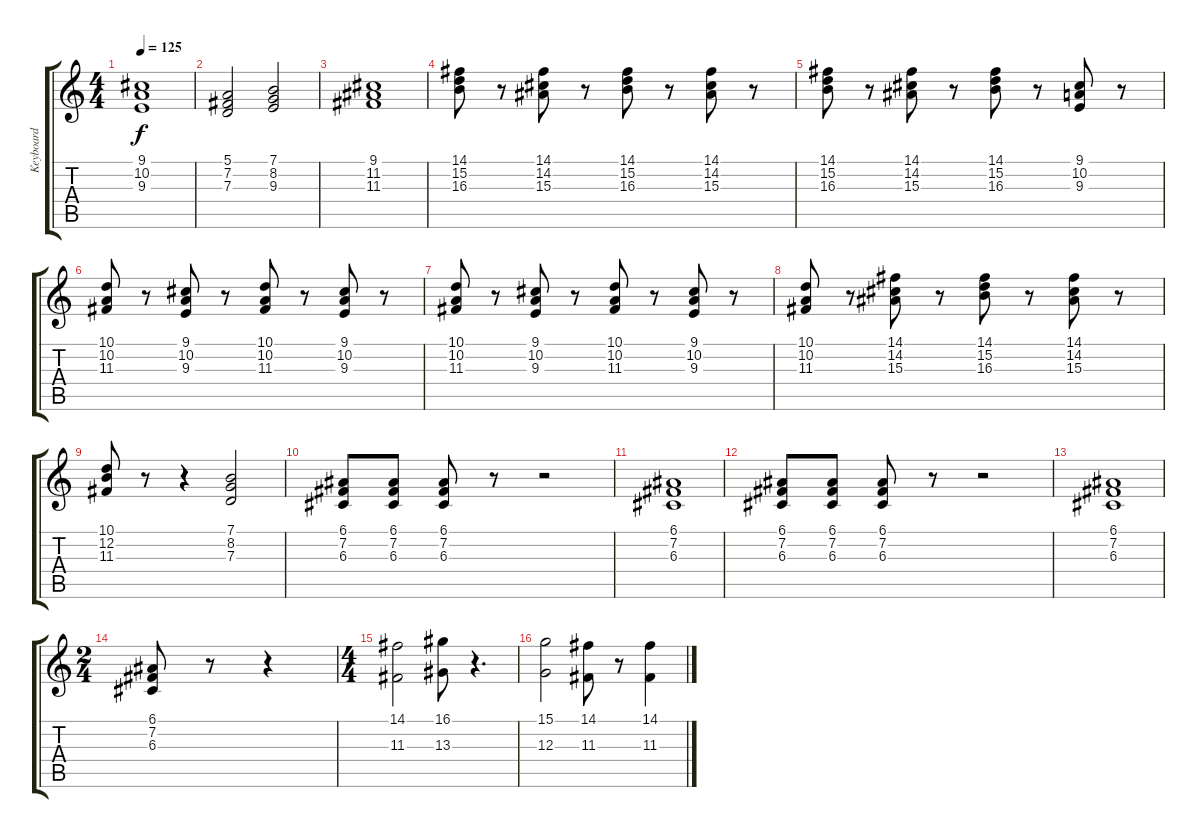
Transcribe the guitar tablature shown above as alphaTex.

\track ("Keyboard" "Keyboard") {instrument stringensemble1}
\staff {score tabs}
\tuning (E4 B3 G3 D3 A2 E2) {hide}
\ts (4 4)
\tempo 125
\clef g2
\ks c
(9.1 10.2 9.3).1{dy f} |
(5.1 7.2 7.3).2 (7.1 8.2 9.3).2 |
(9.1 11.2 11.3).1 |
(14.1 15.2 16.3).8 r.8 (14.1 14.2 15.3).8 r.8 (14.1 15.2 16.3).8 r.8 (14.1 14.2 15.3).8 r.8 |
(14.1 15.2 16.3).8 r.8 (14.1 14.2 15.3).8 r.8 (14.1 15.2 16.3).8 r.8 (9.1 10.2 9.3).8 r.8 |
(10.1 10.2 11.3).8 r.8 (9.1 10.2 9.3).8 r.8 (10.1 10.2 11.3).8 r.8 (9.1 10.2 9.3).8 r.8 |
(10.1 10.2 11.3).8 r.8 (9.1 10.2 9.3).8 r.8 (10.1 10.2 11.3).8 r.8 (9.1 10.2 9.3).8 r.8 |
(10.1 10.2 11.3).8 r.8 (14.1 14.2 15.3).8 r.8 (14.1 15.2 16.3).8 r.8 (14.1 14.2 15.3).8 r.8 |
(10.1 12.2 11.3).8 r.8 r.4 (7.1 8.2 7.3).2 |
(6.1 7.2 6.3).8 (6.1 7.2 6.3).8 (6.1 7.2 6.3).8 r.8 r.2 |
(6.1 7.2 6.3).1 |
(6.1 7.2 6.3).8 (6.1 7.2 6.3).8 (6.1 7.2 6.3).8 r.8 r.2 |
(6.1 7.2 6.3).1 |
\ts (2 4)
(6.1 7.2 6.3).8 r.8 r.4 |
\ts (4 4)
(14.1 11.3).2 (16.1 13.3).8 r.4{d} |
(15.1 12.3).2 (14.1 11.3).8 r.8 (14.1 11.3).4
